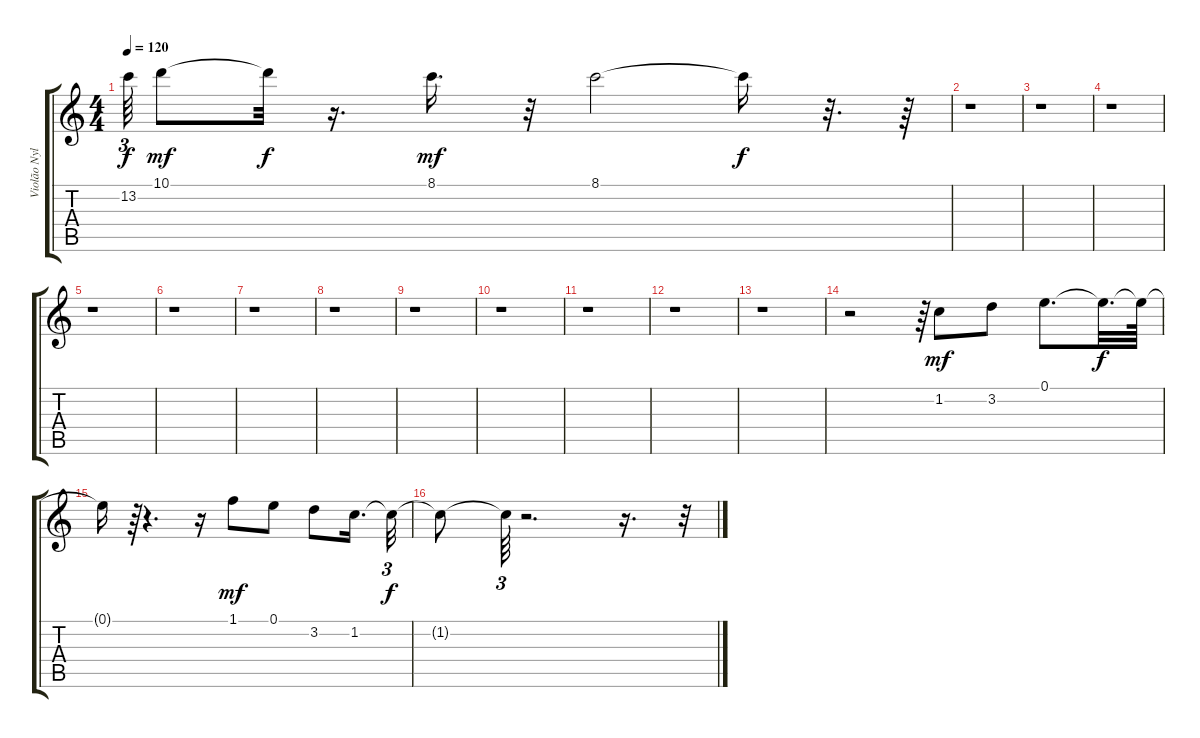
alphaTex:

\track ("Violão Nylon" "Violão Nyl") {instrument acousticguitarnylon}
\staff {score tabs}
\tuning (E4 B3 G3 D3 A2 E2) {hide}
\ts (4 4)
\tempo 120
\clef g2
\ks c
13.2{t}.64{tu (3 2) dy f} 10.1.8{dy mf} 10.1{t}.32{dy f} r.16{d} 8.1.16{d dy mf} r.32 8.1.2 8.1{t}.16{dy f} r.32{d} r.64 |
r.1 |
r.1 |
r.1 |
r.1 |
r.1 |
r.1 |
r.1 |
r.1 |
r.1 |
r.1 |
r.1 |
r.1 |
r.2 r.64{tu (3 2)} 1.2.8{dy mf balance 5} 3.2.8 0.1.8{d} 0.1{t}.32{d dy f} 0.1{t}.64 |
0.1{t}.16 r.64{tu (3 2)} r.4{d} r.16 1.1.8{dy mf} 0.1.8 3.2.8 1.2.16{d} 1.2{t}.32{tu (3 2) dy f} |
1.2{t}.8 1.2{t}.64{tu (3 2)} r.2{d} r.16{d} r.32{tu (3 2)}
